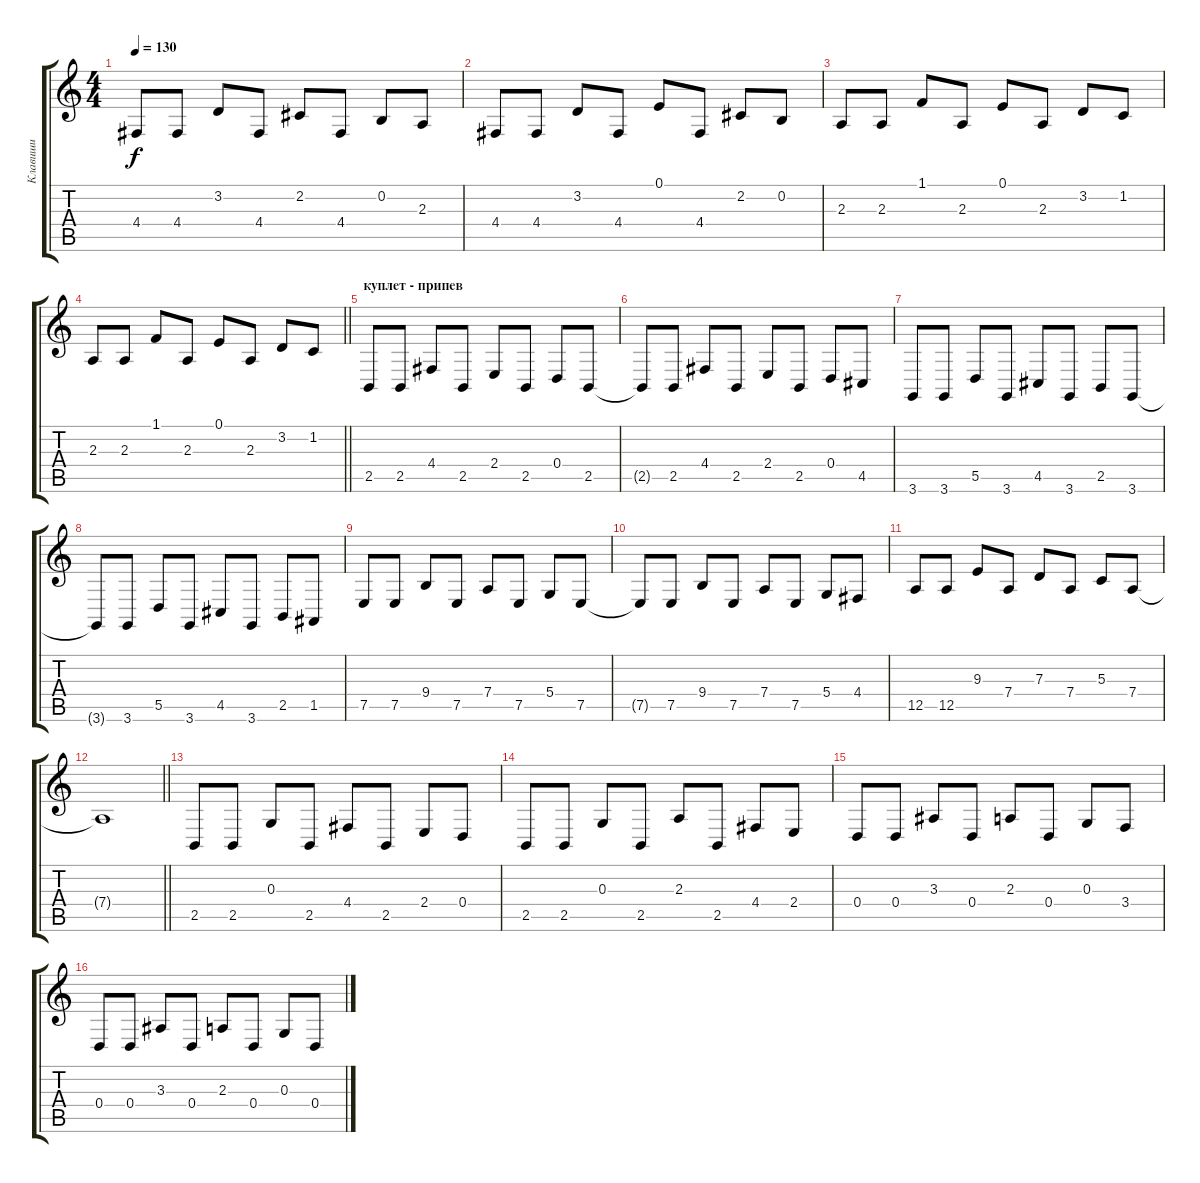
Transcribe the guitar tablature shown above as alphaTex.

\track ("Клавиши" "Клавиши") {instrument lead1square}
\staff {score tabs}
\tuning (E4 B3 G3 D3 A2 E2) {hide}
\ts (4 4)
\tempo 130
\clef g2
\ks c
4.4.8{dy f} 4.4.8 3.2.8 4.4.8 2.2.8 4.4.8 0.2.8 2.3.8 |
4.4.8 4.4.8 3.2.8 4.4.8 0.1.8 4.4.8 2.2.8 0.2.8 |
2.3.8 2.3.8 1.1.8 2.3.8 0.1.8 2.3.8 3.2.8 1.2.8 |
\barLineRight lightlight
2.3.8 2.3.8 1.1.8 2.3.8 0.1.8 2.3.8 3.2.8 1.2.8 |
\section ("" "куплет - припев")
2.5.8 2.5.8 4.4.8 2.5.8 2.4.8 2.5.8 0.4.8 2.5.8 |
2.5{t}.8 2.5.8 4.4.8 2.5.8 2.4.8 2.5.8 0.4.8 4.5.8 |
3.6.8 3.6.8 5.5.8 3.6.8 4.5.8 3.6.8 2.5.8 3.6.8 |
3.6{t}.8 3.6.8 5.5.8 3.6.8 4.5.8 3.6.8 2.5.8 1.5.8 |
7.5.8 7.5.8 9.4.8 7.5.8 7.4.8 7.5.8 5.4.8 7.5.8 |
7.5{t}.8 7.5.8 9.4.8 7.5.8 7.4.8 7.5.8 5.4.8 4.4.8 |
12.5.8 12.5.8 9.3.8 7.4.8 7.3.8 7.4.8 5.3.8 7.4.8 |
\barLineRight lightlight
7.4{t}.1 |
2.5.8 2.5.8 0.3.8 2.5.8 4.4.8 2.5.8 2.4.8 0.4.8 |
2.5.8 2.5.8 0.3.8 2.5.8 2.3.8 2.5.8 4.4.8 2.4.8 |
0.4.8 0.4.8 3.3.8 0.4.8 2.3.8 0.4.8 0.3.8 3.4.8 |
0.4.8 0.4.8 3.3.8 0.4.8 2.3.8 0.4.8 0.3.8 0.4.8
